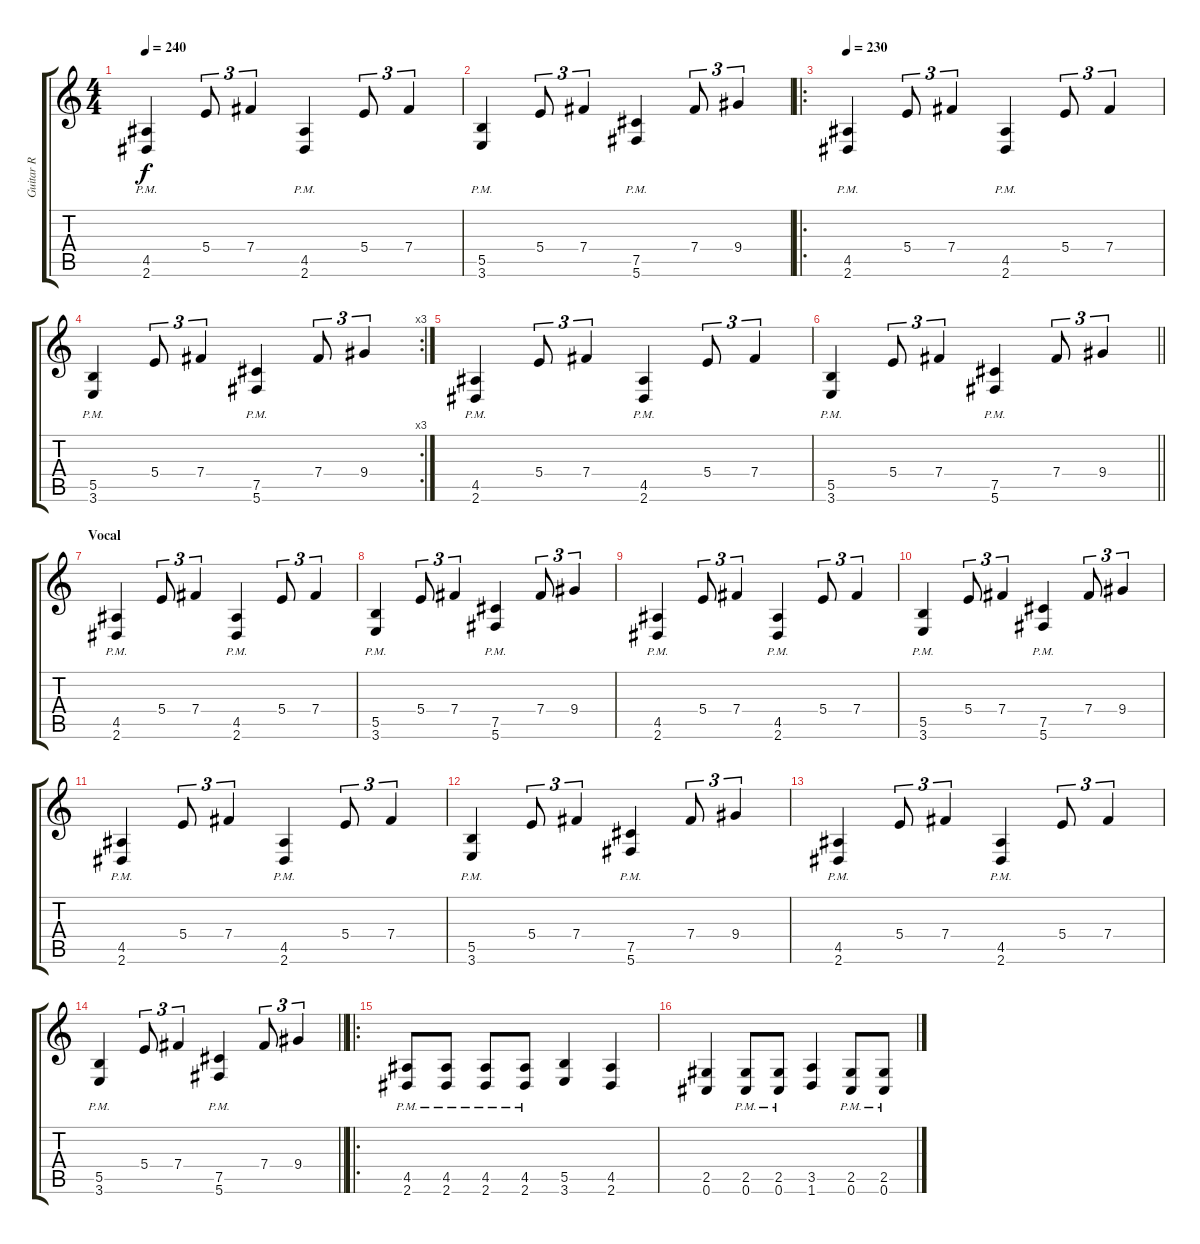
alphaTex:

\track ("Guitar R" "Guitar R") {instrument distortionguitar}
\staff {score tabs}
\tuning (Db4 Ab3 E3 B2 Gb2 Db2) {hide}
\ts (4 4)
\tempo 240
\clef g2
\ks c
(4.5{pm} 2.6{pm}).4{dy f} 5.4.8{tu (3 2)} 7.4.4{tu (3 2)} (4.5{pm} 2.6{pm}).4 5.4.8{tu (3 2)} 7.4.4{tu (3 2)} |
(5.5{pm} 3.6{pm}).4 5.4.8{tu (3 2)} 7.4.4{tu (3 2)} (7.5{pm} 5.6{pm}).4 7.4.8{tu (3 2)} 9.4.4{tu (3 2)} |
\ro
\tempo 230
(4.5{pm} 2.6{pm}).4 5.4.8{tu (3 2)} 7.4.4{tu (3 2)} (4.5{pm} 2.6{pm}).4 5.4.8{tu (3 2)} 7.4.4{tu (3 2)} |
\rc 3
(5.5{pm} 3.6{pm}).4 5.4.8{tu (3 2)} 7.4.4{tu (3 2)} (7.5{pm} 5.6{pm}).4 7.4.8{tu (3 2)} 9.4.4{tu (3 2)} |
(4.5{pm} 2.6{pm}).4 5.4.8{tu (3 2)} 7.4.4{tu (3 2)} (4.5{pm} 2.6{pm}).4 5.4.8{tu (3 2)} 7.4.4{tu (3 2)} |
\barLineRight lightlight
(5.5{pm} 3.6{pm}).4 5.4.8{tu (3 2)} 7.4.4{tu (3 2)} (7.5{pm} 5.6{pm}).4 7.4.8{tu (3 2)} 9.4.4{tu (3 2)} |
\section ("" "Vocal")
(4.5{pm} 2.6{pm}).4 5.4.8{tu (3 2)} 7.4.4{tu (3 2)} (4.5{pm} 2.6{pm}).4 5.4.8{tu (3 2)} 7.4.4{tu (3 2)} |
(5.5{pm} 3.6{pm}).4 5.4.8{tu (3 2)} 7.4.4{tu (3 2)} (7.5{pm} 5.6{pm}).4 7.4.8{tu (3 2)} 9.4.4{tu (3 2)} |
(4.5{pm} 2.6{pm}).4 5.4.8{tu (3 2)} 7.4.4{tu (3 2)} (4.5{pm} 2.6{pm}).4 5.4.8{tu (3 2)} 7.4.4{tu (3 2)} |
(5.5{pm} 3.6{pm}).4 5.4.8{tu (3 2)} 7.4.4{tu (3 2)} (7.5{pm} 5.6{pm}).4 7.4.8{tu (3 2)} 9.4.4{tu (3 2)} |
(4.5{pm} 2.6{pm}).4 5.4.8{tu (3 2)} 7.4.4{tu (3 2)} (4.5{pm} 2.6{pm}).4 5.4.8{tu (3 2)} 7.4.4{tu (3 2)} |
(5.5{pm} 3.6{pm}).4 5.4.8{tu (3 2)} 7.4.4{tu (3 2)} (7.5{pm} 5.6{pm}).4 7.4.8{tu (3 2)} 9.4.4{tu (3 2)} |
(4.5{pm} 2.6{pm}).4 5.4.8{tu (3 2)} 7.4.4{tu (3 2)} (4.5{pm} 2.6{pm}).4 5.4.8{tu (3 2)} 7.4.4{tu (3 2)} |
\barLineRight lightlight
(5.5{pm} 3.6{pm}).4 5.4.8{tu (3 2)} 7.4.4{tu (3 2)} (7.5{pm} 5.6{pm}).4 7.4.8{tu (3 2)} 9.4.4{tu (3 2)} |
\ro
(4.5{pm} 2.6{pm}).8 (4.5{pm} 2.6{pm}).8 (4.5{pm} 2.6{pm}).8 (4.5{pm} 2.6{pm}).8 (5.5 3.6).4 (4.5 2.6).4 |
(2.5 0.6).4 (2.5{pm} 0.6{pm}).8 (2.5{pm} 0.6{pm}).8 (3.5 1.6).4 (2.5{pm} 0.6{pm}).8 (2.5{pm} 0.6{pm}).8
